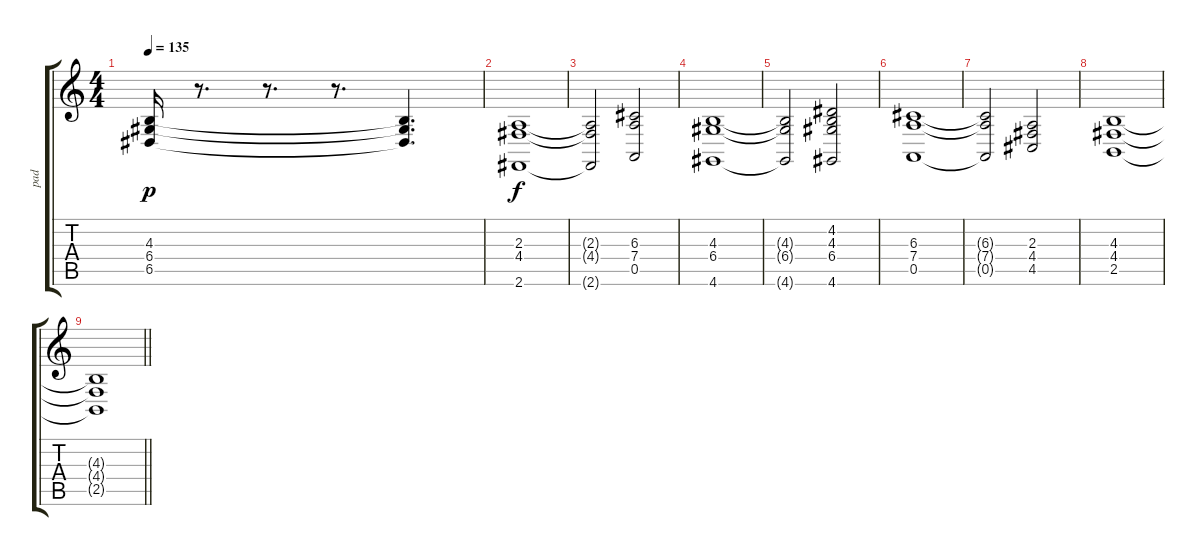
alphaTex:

\track ("pad" "pad") {instrument pad2warm}
\staff {score tabs}
\tuning (E4 B3 G3 D3 A2 E2) {hide}
\ts (4 4)
\tempo 135
\clef g2
\ks c
(4.3 6.4 6.5).16{dy p} r.8{d} r.8{d} r.8{d} (4.3{t} 6.4{t} 6.5{t}).4{d} |
(2.3 4.4 2.6).1{dy f} |
(2.3{t} 4.4{t} 2.6{t}).2 (6.3 7.4 0.5).2 |
(4.3 6.4 4.6).1 |
(4.3{t} 6.4{t} 4.6{t}).2 (4.2 4.3 6.4 4.6).2 |
(6.3 7.4 0.5).1 |
(6.3{t} 7.4{t} 0.5{t}).2 (2.3 4.4 4.5).2 |
(4.3 4.4 2.5).1 |
\barLineRight lightlight
(4.3{t} 4.4{t} 2.5{t}).1
